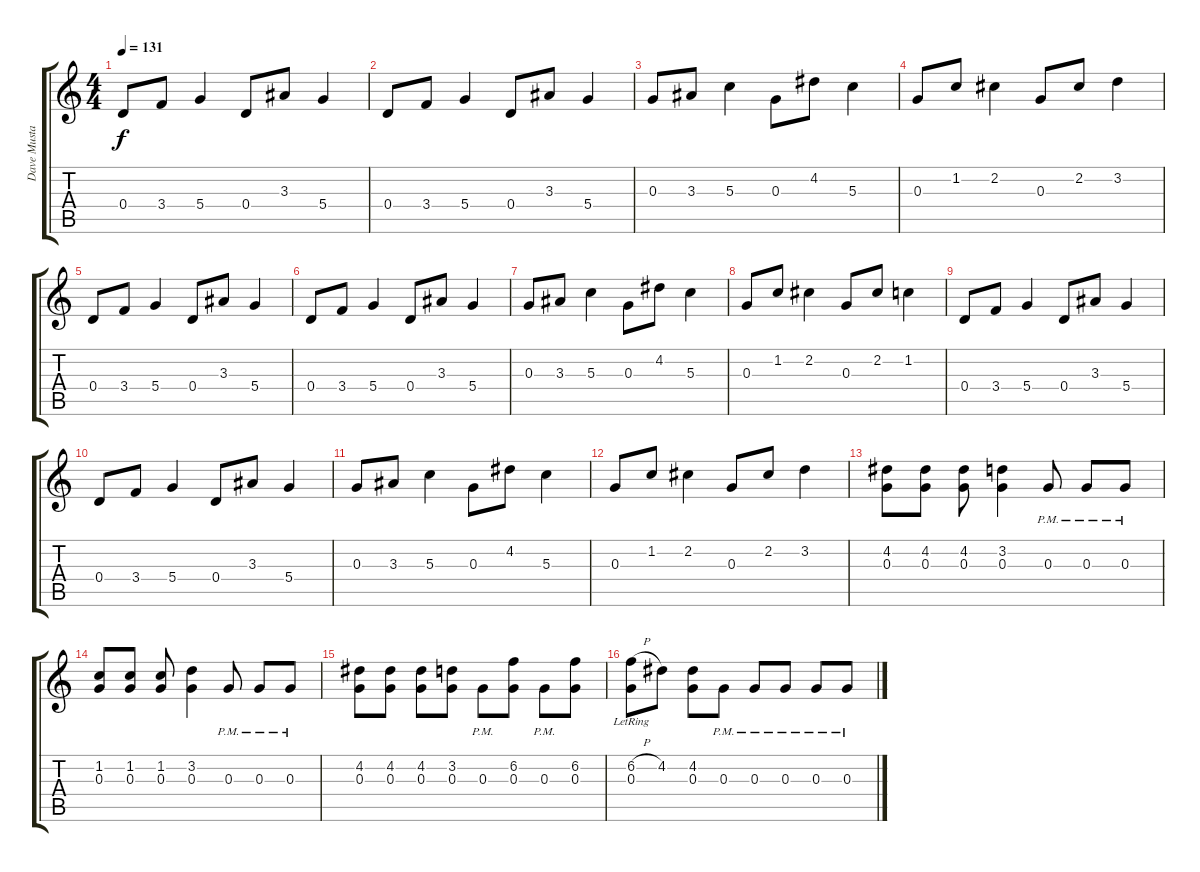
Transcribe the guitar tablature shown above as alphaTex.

\track ("Dave Mustaine" "Dave Musta") {instrument distortionguitar}
\staff {score tabs}
\tuning (E4 B3 G3 D3 A2 E2) {hide}
\ts (4 4)
\tempo 131
\clef g2
\ks c
0.4.8{dy f} 3.4.8 5.4.4 0.4.8 3.3.8 5.4.4 |
0.4.8 3.4.8 5.4.4 0.4.8 3.3.8 5.4.4 |
0.3.8 3.3.8 5.3.4 0.3.8 4.2.8 5.3.4 |
0.3.8 1.2.8 2.2.4 0.3.8 2.2.8 3.2.4 |
0.4.8 3.4.8 5.4.4 0.4.8 3.3.8 5.4.4 |
0.4.8 3.4.8 5.4.4 0.4.8 3.3.8 5.4.4 |
0.3.8 3.3.8 5.3.4 0.3.8 4.2.8 5.3.4 |
0.3.8 1.2.8 2.2.4 0.3.8 2.2.8 1.2.4 |
0.4.8 3.4.8 5.4.4 0.4.8 3.3.8 5.4.4 |
0.4.8 3.4.8 5.4.4 0.4.8 3.3.8 5.4.4 |
0.3.8 3.3.8 5.3.4 0.3.8 4.2.8 5.3.4 |
0.3.8 1.2.8 2.2.4 0.3.8 2.2.8 3.2.4 |
(4.2 0.3).8 (4.2 0.3).8 (4.2 0.3).8 (3.2 0.3).4 0.3{pm}.8 0.3{pm}.8 0.3{pm}.8 |
(1.2 0.3).8 (1.2 0.3).8 (1.2 0.3).8 (3.2 0.3).4 0.3{pm}.8 0.3{pm}.8 0.3{pm}.8 |
(4.2 0.3).8 (4.2 0.3).8 (4.2 0.3).8 (3.2 0.3).8 0.3{pm}.8 (6.2 0.3).8 0.3{pm}.8 (6.2 0.3).8 |
(6.2{h} 0.3{lr}).8 4.2.8 (4.2 0.3).8 0.3{pm}.8 0.3{pm}.8 0.3{pm}.8 0.3{pm}.8 0.3{pm}.8
